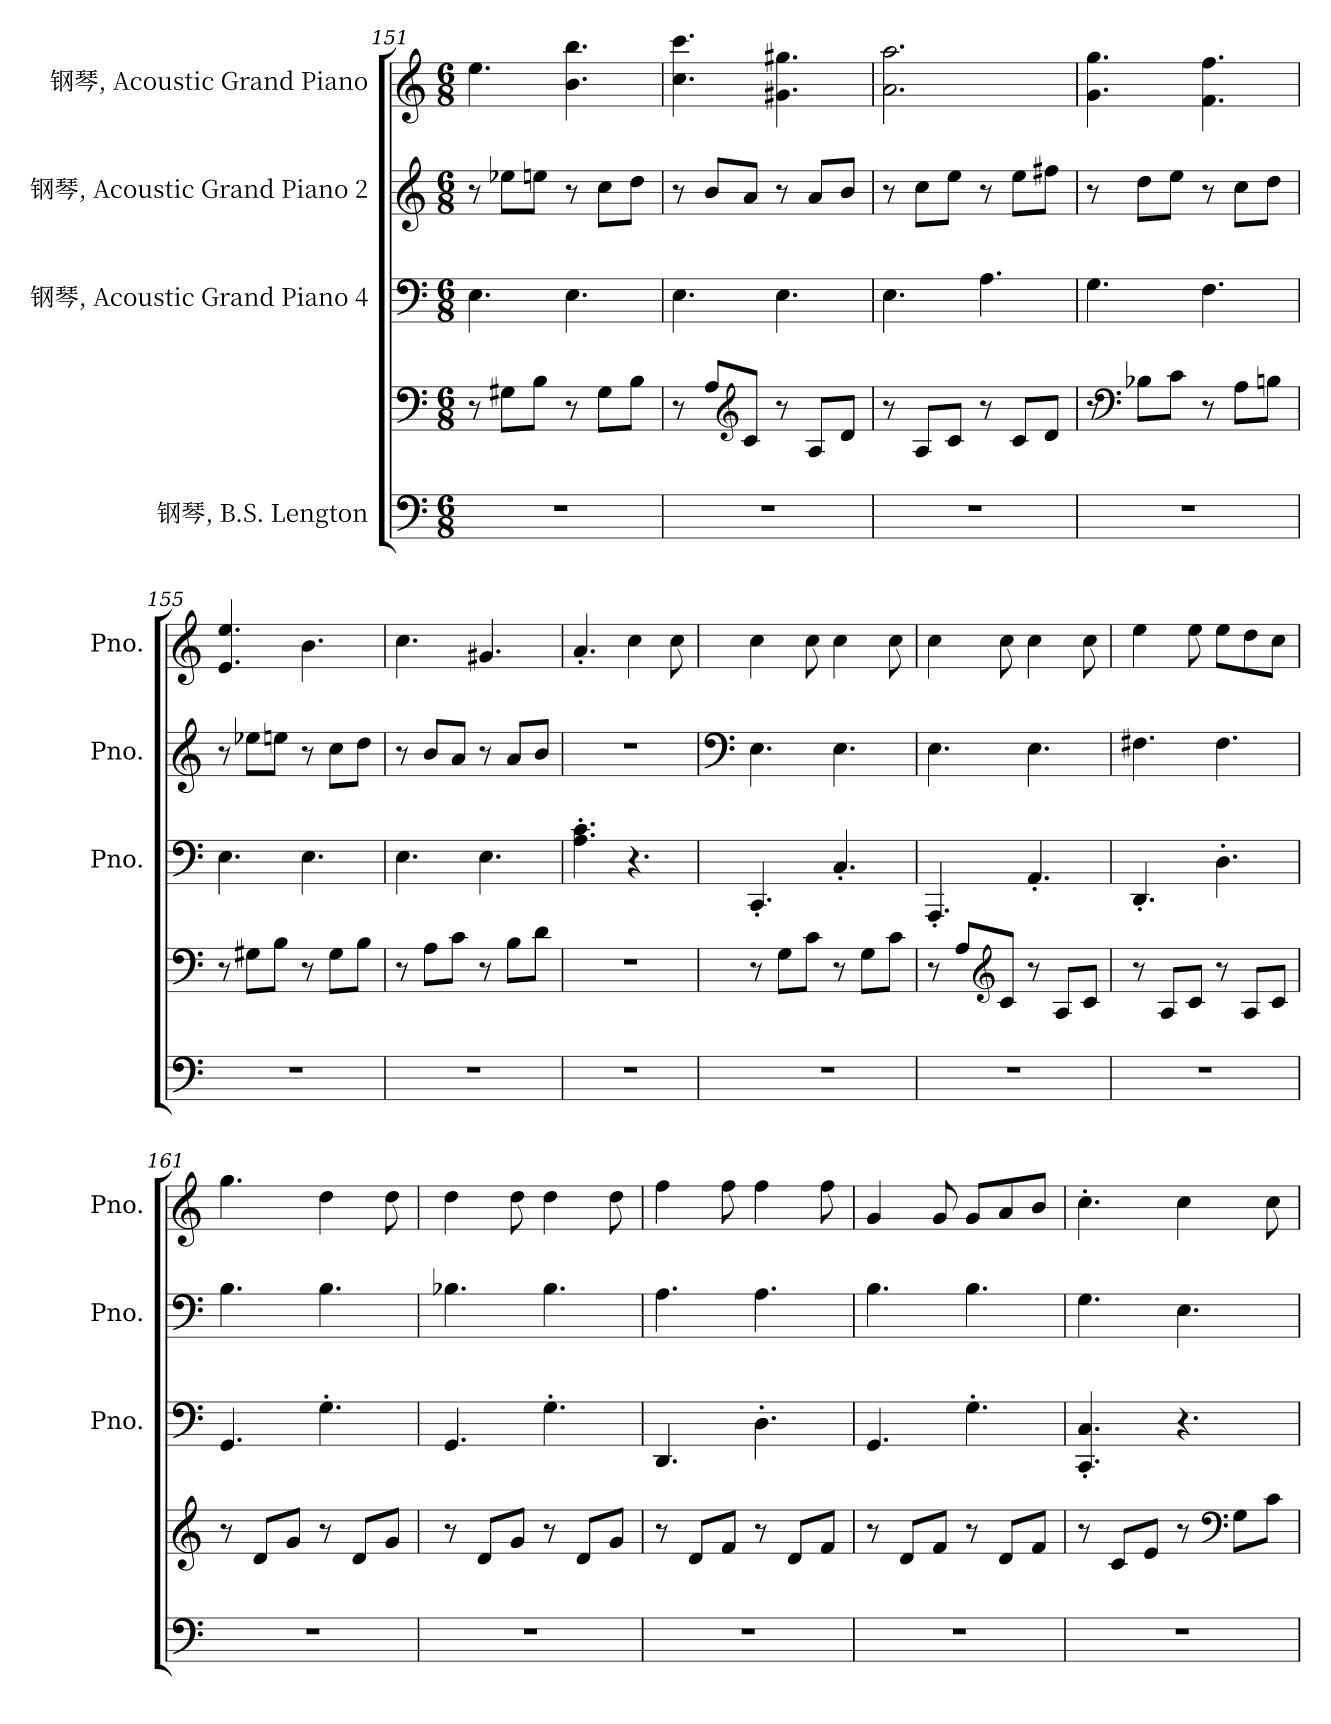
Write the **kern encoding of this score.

**kern	**kern	**kern	**kern	**kern
*part4	*part4	*part3	*part2	*part1
*staff5	*staff4	*staff3	*staff2	*staff1
*I"钢琴, B.S. Lengton	*	*I"钢琴, Acoustic Grand Piano 4	*I"钢琴, Acoustic Grand Piano 2	*I"钢琴, Acoustic Grand Piano
*	*	*I'Pno.	*I'Pno.	*I'Pno.
*clefF4	*clefF4	*clefF4	*clefG2	*clefG2
*k[]	*k[]	*k[]	*k[]	*k[]
*M6/8	*M6/8	*M6/8	*M6/8	*M6/8
=151	=151	=151	=151	=151
2.r	8r	4.E\	8r	4.ee\
.	8G#X\L	.	8ee-X\L	.
.	8B\J	.	8een\J	.
.	8r	4.E\	8r	4.b\ 4.bb\
.	8G#\L	.	8cc\L	.
.	8B\J	.	8dd\J	.
!!LO:PB:g=z
=152	=152	=152	=152	=152
2.r	8r	4.E\	8r	4.cc\ 4.ccc\
.	8A/L	.	8b/L	.
*	*clefG2	*	*	*
.	8c/J	.	8a/J	.
.	8r	4.E\	8r	4.g#X\ 4.gg#X\
.	8A/L	.	8a/L	.
.	8d/J	.	8b/J	.
=153	=153	=153	=153	=153
2.r	8r	4.E\	8r	2.a\ 2.aa\
.	8A/L	.	8cc\L	.
.	8c/J	.	8ee\J	.
.	8r	4.A\	8r	.
.	8c/L	.	8ee\L	.
.	8d/J	.	8ff#X\J	.
=154	=154	=154	=154	=154
2.r	8r	4.G\	8r	4.g\ 4.gg\
*	*clefF4	*	*	*
.	8B-X\L	.	8dd\L	.
.	8c\J	.	8ee\J	.
.	8r	4.F\	8r	4.f\ 4.ff\
.	8A\L	.	8cc\L	.
.	8Bn\J	.	8dd\J	.
=155	=155	=155	=155	=155
2.r	8r	4.E\	8r	4.e/ 4.ee/
.	8G#X\L	.	8ee-X\L	.
.	8B\J	.	8een\J	.
.	8r	4.E\	8r	4.b\
.	8G#\L	.	8cc\L	.
.	8B\J	.	8dd\J	.
=156	=156	=156	=156	=156
2.r	8r	4.E\	8r	4.cc\
.	8A\L	.	8b/L	.
.	8c\J	.	8a/J	.
.	8r	4.E\	8r	4.g#X/
.	8B\L	.	8a/L	.
.	8d\J	.	8b/J	.
!!LO:LB:g=z
=157	=157	=157	=157	=157
2.r	2.r	4.A\' 4.c\'	2.r	4.a'/
.	.	4.r	.	4cc\
.	.	.	.	8cc\
=158	=158	=158	=158	=158
*	*	*	*clefF4	*
2.r	8r	4.CC'/	4.E\	4cc\
.	8G\L	.	.	.
.	8c\J	.	.	8cc\
.	8r	4.C'/	4.E\	4cc\
.	8G\L	.	.	.
.	8c\J	.	.	8cc\
=159	=159	=159	=159	=159
2.r	8r	4.AAA'/	4.E\	4cc\
.	8A/L	.	.	.
*	*clefG2	*	*	*
.	8c/J	.	.	8cc\
.	8r	4.AA'/	4.E\	4cc\
.	8A/L	.	.	.
.	8c/J	.	.	8cc\
=160	=160	=160	=160	=160
2.r	8r	4.DD'/	4.F#X\	4ee\
.	8A/L	.	.	.
.	8c/J	.	.	8ee\
.	8r	4.D'\	4.F#\	8ee\L
.	8A/L	.	.	8dd\
.	8c/J	.	.	8cc\J
=161	=161	=161	=161	=161
2.r	8r	4.GG/	4.B\	4.gg\
.	8d/L	.	.	.
.	8g/J	.	.	.
.	8r	4.G'\	4.B\	4dd\
.	8d/L	.	.	.
.	8g/J	.	.	8dd\
=162	=162	=162	=162	=162
2.r	8r	4.GG/	4.B-X\	4dd\
.	8d/L	.	.	.
.	8g/J	.	.	8dd\
.	8r	4.G'\	4.B-\	4dd\
.	8d/L	.	.	.
.	8g/J	.	.	8dd\
!!LO:PB:g=z
=163	=163	=163	=163	=163
2.r	8r	4.DD/	4.A\	4ff\
.	8d/L	.	.	.
.	8f/J	.	.	8ff\
.	8r	4.D'\	4.A\	4ff\
.	8d/L	.	.	.
.	8f/J	.	.	8ff\
=164	=164	=164	=164	=164
2.r	8r	4.GG/	4.B\	4g/
.	8d/L	.	.	.
.	8f/J	.	.	8g/
.	8r	4.G'\	4.B\	8g/L
.	8d/L	.	.	8a/
.	8f/J	.	.	8b/J
=165	=165	=165	=165	=165
2.r	8r	4.CC/' 4.C/'	4.G\	4.cc'\
.	8c/L	.	.	.
.	8e/J	.	.	.
.	8r	4.r	4.E\	4cc\
*	*clefF4	*	*	*
.	8G\L	.	.	.
.	8c\J	.	.	8cc\
=	=	=	=	=
*-	*-	*-	*-	*-
